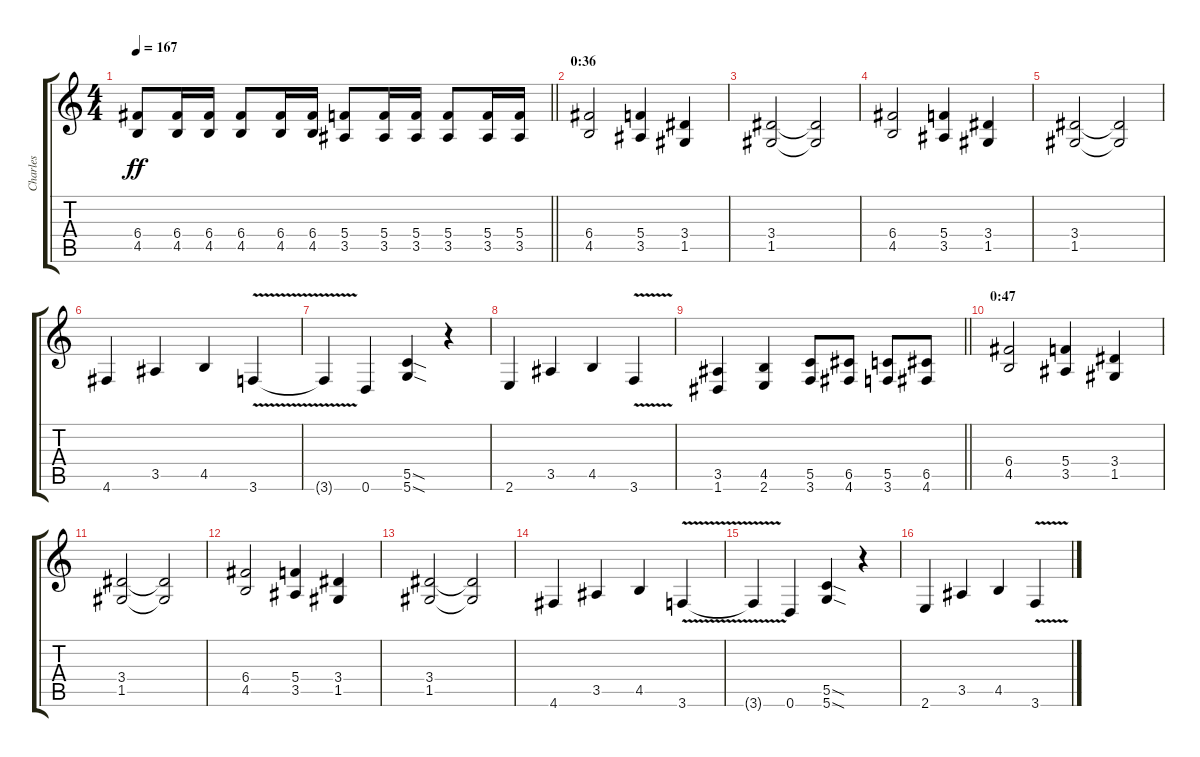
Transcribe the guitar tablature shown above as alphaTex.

\track ("Charles" "Charles") {instrument distortionguitar}
\staff {score tabs}
\tuning (D4 A3 F3 C3 G2 D2) {hide}
\ts (4 4)
\tempo 167
\clef g2
\barLineRight lightlight
\ks c
(6.4 4.5).8{dy ff} (6.4 4.5).16 (6.4 4.5).16 (6.4 4.5).8 (6.4 4.5).16 (6.4 4.5).16 (5.4 3.5).8 (5.4 3.5).16 (5.4 3.5).16 (5.4 3.5).8 (5.4 3.5).16 (5.4 3.5).16 |
\section ("" "0:36")
(6.4 4.5).2 (5.4 3.5).4 (3.4 1.5).4 |
(3.4 1.5).2 (3.4{t} 1.5{t}).2 |
(6.4 4.5).2 (5.4 3.5).4 (3.4 1.5).4 |
(3.4 1.5).2 (3.4{t} 1.5{t}).2 |
4.6.4 3.5.4 4.5.4 3.6{v}.4 |
3.6{t}.4 0.6.4 (5.5{sod} 5.6{sod}).4 r.4 |
2.6.4 3.5.4 4.5.4 3.6{v}.4 |
\barLineRight lightlight
(3.5 1.6).4 (4.5 2.6).4 (5.5 3.6).8 (6.5 4.6).8 (5.5 3.6).8 (6.5 4.6).8 |
\section ("" "0:47")
(6.4 4.5).2 (5.4 3.5).4 (3.4 1.5).4 |
(3.4 1.5).2 (3.4{t} 1.5{t}).2 |
(6.4 4.5).2 (5.4 3.5).4 (3.4 1.5).4 |
(3.4 1.5).2 (3.4{t} 1.5{t}).2 |
4.6.4 3.5.4 4.5.4 3.6{v}.4 |
3.6{t}.4 0.6.4 (5.5{sod} 5.6{sod}).4 r.4 |
2.6.4 3.5.4 4.5.4 3.6{v}.4
